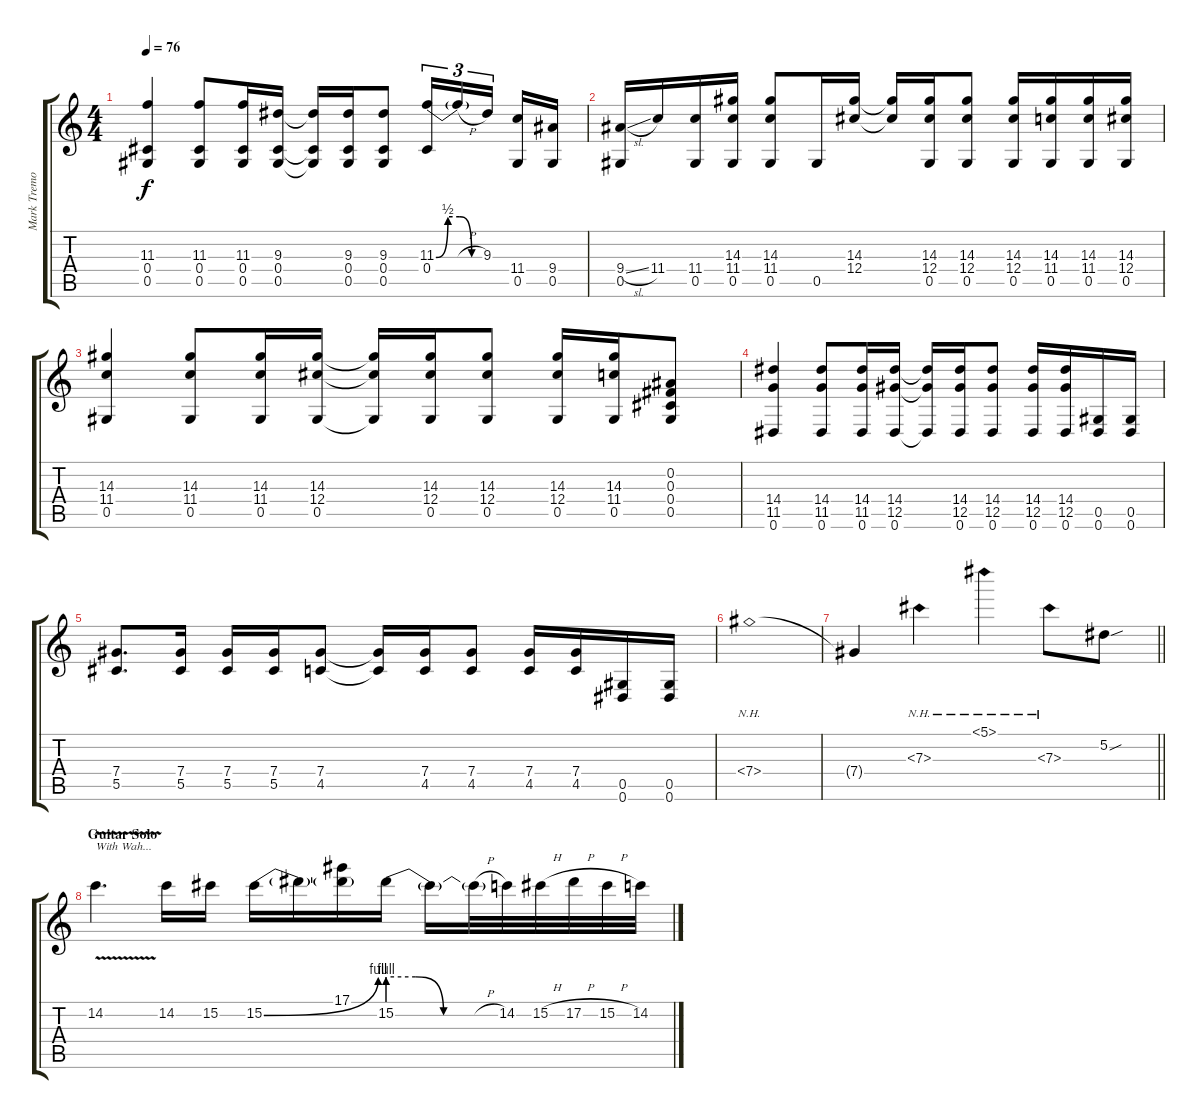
\track ("Mark Tremonti" "Mark Tremo") {instrument overdrivenguitar}
\staff {score tabs}
\tuning (Eb4 Bb3 Gb3 Db3 Ab2 Eb2) {hide}
\ts (4 4)
\tempo 76
\clef g2
\ks c
(11.3 0.4 0.5).4{dy f} (11.3 0.4 0.5).8 (11.3 0.4 0.5).16 (9.3 0.4 0.5).16 (9.3{t} 0.4{t} 0.5{t}).16 (9.3 0.4 0.5).16 (9.3 0.4 0.5).8 (11.3{be (custom 0 0 15 2 30 2 45 0 60 0)} 0.4).16{tu (3 2)} 11.3{h t}.16{tu (3 2)} 9.3.16{tu (3 2) beam splitsecondary} (11.4 0.5).16 (9.4 0.5).16 |
(9.4{sl} 0.5).16 11.4.16 (11.4 0.5).16 (14.3 11.4 0.5).16 (14.3 11.4 0.5).8 0.5.16 (14.3 12.4).16 (14.3{t} 12.4{t}).16 (14.3 12.4 0.5).16 (14.3 12.4 0.5).8 (14.3 12.4 0.5).16 (14.3 11.4 0.5).16 (14.3 11.4 0.5).16 (14.3 12.4 0.5).16 |
(14.3 11.4 0.5).4 (14.3 11.4 0.5).8 (14.3 11.4 0.5).16 (14.3 12.4 0.5).16 (14.3{t} 12.4{t} 0.5{t}).16 (14.3 12.4 0.5).16 (14.3 12.4 0.5).8 (14.3 12.4 0.5).16 (14.3 11.4 0.5).16 (0.2 0.3 0.4 0.5).8 |
(14.4 11.5 0.6).4 (14.4 11.5 0.6).8 (14.4 11.5 0.6).16 (14.4 12.5 0.6).16 (14.4{t} 12.5{t} 0.6{t}).16 (14.4 12.5 0.6).16 (14.4 12.5 0.6).8 (14.4 12.5 0.6).16 (14.4 12.5 0.6).16 (0.5 0.6).16 (0.5 0.6).16 |
(7.4 5.5).8{d} (7.4 5.5).16 (7.4 5.5).16 (7.4 5.5).16 (7.4 4.5).8 (7.4{t} 4.5{t}).16 (7.4 4.5).16 (7.4 4.5).8 (7.4 4.5).16 (7.4 4.5).16 (0.5 0.6).16 (0.5 0.6).16 |
7.4{nh}.1{volume 16} |
\barLineRight lightlight
7.4{t}.4 7.3{nh}.4 5.1{nh}.4 7.3{nh}.8 5.2{sou}.8 |
\section ("" "Guitar Solo")
14.2{v}.4{d txt "With Wah..."} 14.2.16 15.2.16 15.2{be (bend 0 0 60 4)}.16 15.2{t}.16 (17.1 15.2{t}).16 15.2{be (custom 0 4 15 4 30 0 60 0)}.16 15.2{t}.16 15.2{h t}.32 14.2.32 15.2{h}.32 17.2{h}.32 15.2{h}.32 14.2.32
